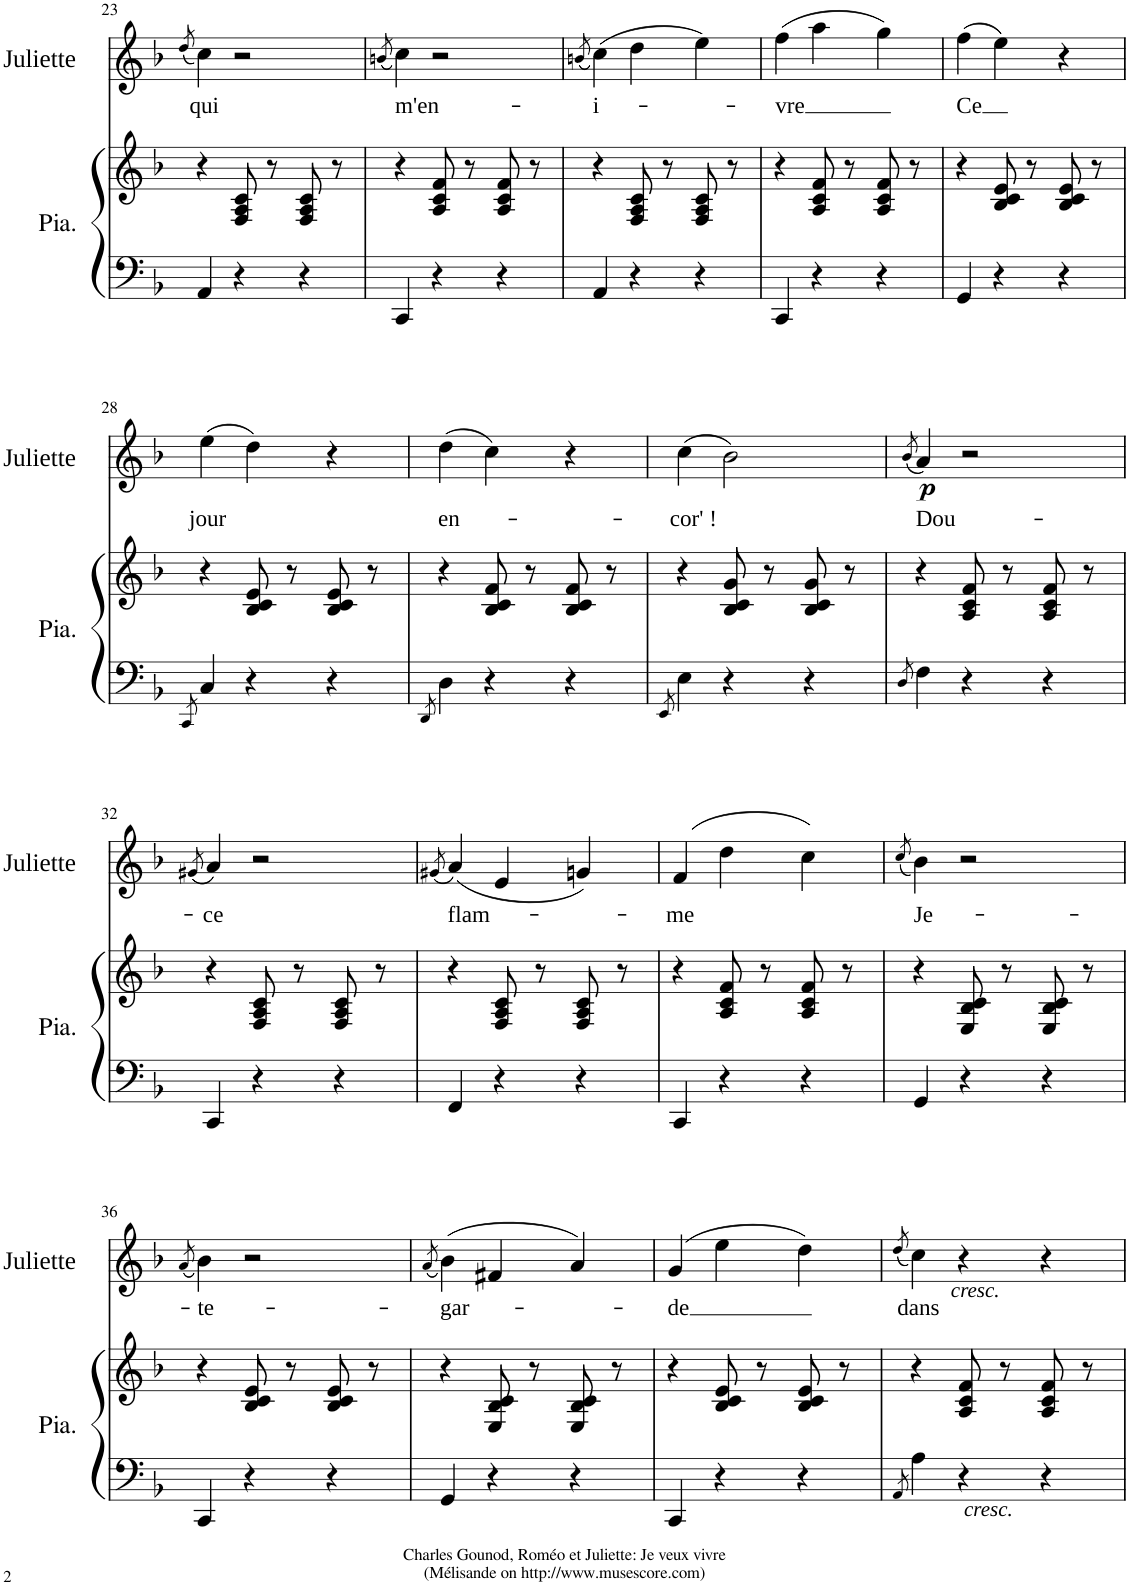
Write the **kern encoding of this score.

**kern	**kern	**dynam	**kern	**text	**dynam
*part2	*part2	*part2	*part1	*part1	*part1
*staff3	*staff2	*staff2/3	*staff1	*staff1	*staff1
*I"Piano	*	*	*I"Juliette	*	*
*I'Pia.	*	*	*I'Juliette	*	*
!!LO:PB:g=z
*clefF4	*clefG2	*	*clefG2	*	*
*k[b-]	*k[b-]	*	*k[b-]	*	*
*M3/4	*M3/4	*	*M3/4	*	*
=23	=23	=23	=23	=23	=23
.	.	.	(8qdd/	.	.
!	!	!	!	!LO:LY:b	!
4AA/	4r	.	4cc\)	qui	.
4r	8F/ 8A/ 8c/	.	2r	.	.
.	8r	.	.	.	.
4r	8F/ 8A/ 8c/	.	.	.	.
.	8r	.	.	.	.
=24	=24	=24	=24	=24	=24
.	.	.	(8qbn/	.	.
!	!	!	!	!LO:LY:b	!
4CC/	4r	.	4cc\)	m'en-	.
4r	8A/ 8c/ 8f/	.	2r	.	.
.	8r	.	.	.	.
4r	8A/ 8c/ 8f/	.	.	.	.
.	8r	.	.	.	.
=25	=25	=25	=25	=25	=25
.	.	.	(8qbn/	.	.
!	!	!	!	!LO:LY:b	!
4AA/	4r	.	(4cc\)	-i-	.
4r	8F/ 8A/ 8c/	.	4dd\	.	.
.	8r	.	.	.	.
4r	8F/ 8A/ 8c/	.	4ee\)	.	.
.	8r	.	.	.	.
=26	=26	=26	=26	=26	=26
!	!	!	!	!LO:LY:b	!
4CC/	4r	.	(4ff\	-vre	.
4r	8A/ 8c/ 8f/	.	4aa\	.	.
.	8r	.	.	.	.
4r	8A/ 8c/ 8f/	.	4gg\)	.	.
.	8r	.	.	.	.
=27	=27	=27	=27	=27	=27
!	!	!	!	!LO:LY:b	!
4GG/	4r	.	(4ff\	Ce	.
4r	8B-/ 8c/ 8e/	.	4ee\)	.	.
.	8r	.	.	.	.
4r	8B-/ 8c/ 8e/	.	4r	.	.
.	8r	.	.	.	.
!!LO:LB:g=z
=28	=28	=28	=28	=28	=28
8qCC/	.	.	.	.	.
!	!	!	!	!LO:LY:b	!
4C/	4r	.	(4ee\	jour	.
4r	8B-/ 8c/ 8e/	.	4dd\)	.	.
.	8r	.	.	.	.
4r	8B-/ 8c/ 8e/	.	4r	.	.
.	8r	.	.	.	.
=29	=29	=29	=29	=29	=29
8qDD/	.	.	.	.	.
!	!	!	!	!LO:LY:b	!
4D\	4r	.	(4dd\	en-	.
4r	8B-/ 8c/ 8f/	.	4cc\)	.	.
.	8r	.	.	.	.
4r	8B-/ 8c/ 8f/	.	4r	.	.
.	8r	.	.	.	.
=30	=30	=30	=30	=30	=30
8qEE/	.	.	.	.	.
!	!	!	!	!LO:LY:b	!
4E\	4r	.	(4cc\	-cor' !	.
4r	8B-/ 8c/ 8g/	.	2b-\)	.	.
.	8r	.	.	.	.
4r	8B-/ 8c/ 8g/	.	.	.	.
.	8r	.	.	.	.
=31	=31	=31	=31	=31	=31
8qD/	.	.	(8qb-/	.	.
!	!	!	!	!LO:LY:b	!LO:DY:b
4F\	4r	.	4a/)	Dou-	p
4r	8A/ 8c/ 8f/	.	2r	.	.
.	8r	.	.	.	.
4r	8A/ 8c/ 8f/	.	.	.	.
.	8r	.	.	.	.
!!LO:LB:g=z
=32	=32	=32	=32	=32	=32
.	.	.	(8qg#X/	.	.
!	!	!	!	!LO:LY:b	!
4CC/	4r	.	4a/)	-ce	.
4r	8F/ 8A/ 8c/	.	2r	.	.
.	8r	.	.	.	.
4r	8F/ 8A/ 8c/	.	.	.	.
.	8r	.	.	.	.
=33	=33	=33	=33	=33	=33
.	.	.	(8qg#X/	.	.
!	!	!	!	!LO:LY:b	!
4FF/	4r	.	(4a/)	flam-	.
4r	8F/ 8A/ 8c/	.	4e/	.	.
.	8r	.	.	.	.
4r	8F/ 8A/ 8c/	.	4gn/)	.	.
.	8r	.	.	.	.
=34	=34	=34	=34	=34	=34
!	!	!	!	!LO:LY:b	!
4CC/	4r	.	(4f/	-me	.
4r	8A/ 8c/ 8f/	.	4dd\	.	.
.	8r	.	.	.	.
4r	8A/ 8c/ 8f/	.	4cc\)	.	.
.	8r	.	.	.	.
=35	=35	=35	=35	=35	=35
.	.	.	(8qcc/	.	.
!	!	!	!	!LO:LY:b	!
4GG/	4r	.	4b-\)	Je-	.
4r	8E/ 8B-/ 8c/	.	2r	.	.
.	8r	.	.	.	.
4r	8E/ 8B-/ 8c/	.	.	.	.
.	8r	.	.	.	.
!!LO:LB:g=z
=36	=36	=36	=36	=36	=36
.	.	.	(8qa/	.	.
!	!	!	!	!LO:LY:b	!
4CC/	4r	.	4b-\)	te-	.
4r	8B-/ 8c/ 8e/	.	2r	.	.
.	8r	.	.	.	.
4r	8B-/ 8c/ 8e/	.	.	.	.
.	8r	.	.	.	.
=37	=37	=37	=37	=37	=37
.	.	.	(8qa/	.	.
!	!	!	!	!LO:LY:b	!
4GG/	4r	.	(4b-\)	gar-	.
4r	8E/ 8B-/ 8c/	.	4f#X/	.	.
.	8r	.	.	.	.
4r	8E/ 8B-/ 8c/	.	4a/)	.	.
.	8r	.	.	.	.
=38	=38	=38	=38	=38	=38
!	!	!	!	!LO:LY:b	!
4CC/	4r	.	(4g/	-de	.
4r	8B-/ 8c/ 8e/	.	4ee\	.	.
.	8r	.	.	.	.
4r	8B-/ 8c/ 8e/	.	4dd\)	.	.
.	8r	.	.	.	.
=39	=39	=39	=39	=39	=39
8qAA/	.	.	(8qdd/	.	.
!	!	!	!	!LO:LY:b	!
4A\	4r	.	4cc\)	dans	.
!	!	!LO:DY:b=2	!	!	!LO:DY:b
4r	8A/ 8c/ 8f/	other-dynamics	4r	.	other-dynamics
.	8r	.	.	.	.
4r	8A/ 8c/ 8f/	.	4r	.	.
.	8r	.	.	.	.
=	=	=	=	=	=
*-	*-	*-	*-	*-	*-
